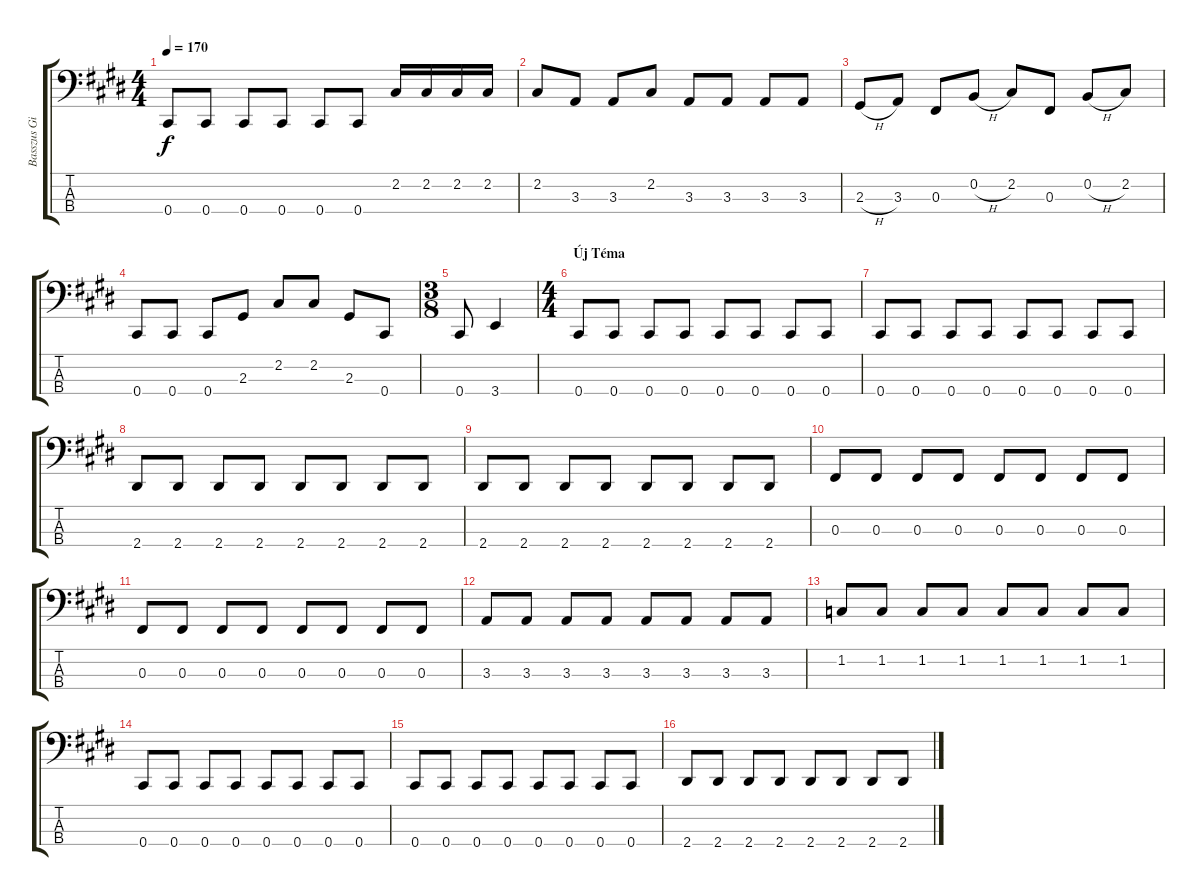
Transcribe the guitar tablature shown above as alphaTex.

\track ("Basszus Gitár" "Basszus Gi") {instrument electricbassfinger}
\staff {score tabs}
\tuning (E2 B1 Gb1 Db1) {hide}
\ts (4 4)
\tempo 170
\clef f4
\ks c#minor
0.4.8{dy f} 0.4.8 0.4.8 0.4.8 0.4.8 0.4.8 2.2.16 2.2.16 2.2.16 2.2.16 |
2.2.8 3.3.8 3.3.8 2.2.8 3.3.8 3.3.8 3.3.8 3.3.8 |
2.3{h}.8 3.3.8 0.3.8 0.2{h}.8 2.2.8 0.3.8 0.2{h}.8 2.2.8 |
0.4.8 0.4.8 0.4.8 2.3.8 2.2.8 2.2.8 2.3.8 0.4.8 |
\ts (3 8)
0.4.8 3.4.4 |
\ts (4 4)
\section ("" "Új Téma")
0.4.8 0.4.8 0.4.8 0.4.8 0.4.8 0.4.8 0.4.8 0.4.8 |
0.4.8 0.4.8 0.4.8 0.4.8 0.4.8 0.4.8 0.4.8 0.4.8 |
2.4.8 2.4.8 2.4.8 2.4.8 2.4.8 2.4.8 2.4.8 2.4.8 |
2.4.8 2.4.8 2.4.8 2.4.8 2.4.8 2.4.8 2.4.8 2.4.8 |
0.3.8 0.3.8 0.3.8 0.3.8 0.3.8 0.3.8 0.3.8 0.3.8 |
0.3.8 0.3.8 0.3.8 0.3.8 0.3.8 0.3.8 0.3.8 0.3.8 |
3.3.8 3.3.8 3.3.8 3.3.8 3.3.8 3.3.8 3.3.8 3.3.8 |
1.2.8 1.2.8 1.2.8 1.2.8 1.2.8 1.2.8 1.2.8 1.2.8 |
0.4.8 0.4.8 0.4.8 0.4.8 0.4.8 0.4.8 0.4.8 0.4.8 |
0.4.8 0.4.8 0.4.8 0.4.8 0.4.8 0.4.8 0.4.8 0.4.8 |
2.4.8 2.4.8 2.4.8 2.4.8 2.4.8 2.4.8 2.4.8 2.4.8
